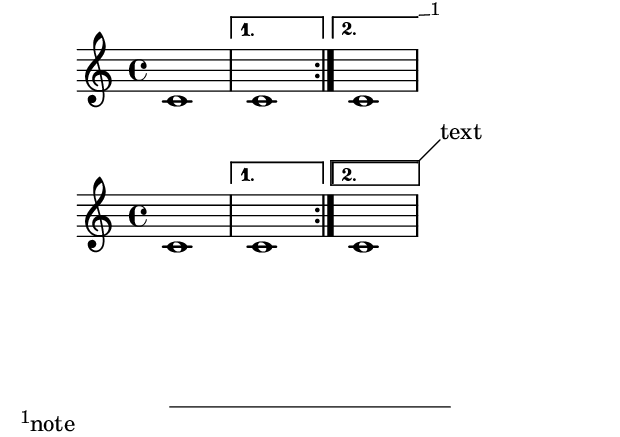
%% Generated by lilypond-book
%% Options: [exampleindent=10.16\mm,indent=0\mm,line-width=160\mm]
\include "lilypond-book-preamble.ly"


% ****************************************************************
% Start cut-&-pastable-section
% ****************************************************************

#(ly:set-option 'eps-box-padding 3.000000)



\paper {
  indent = 0\mm
  line-width = 160\mm
  % offset the left padding, also add 1mm as lilypond creates cropped
  % images with a little space on the right
  line-width = #(- line-width (* mm  3.000000) (* mm 1))
}

\layout {
  
}




% ****************************************************************
% ly snippet:
% ****************************************************************
\sourcefilename "/lilypond-2.24.3/input/regression/annotate-volta-spanner-end.ly"
\sourcefileline 0
\version "2.23.4"

\header {
  texidoc = "Footnotes and balloons also work on volta brackets running
to the end of the piece."
}

#(set-default-paper-size "a7landscape")

\book {
  {
    \repeat volta 2 { c'1 }
    \alternative {
      { c'1 }
      {
        \footnote #'(1 . 0.05) "note" Score.VoltaBracket
        c'1
      }
    }
  }

  \new Score \with {
    \consists Balloon_engraver
  }
  {
    \repeat volta 2 { c'1 }
    \alternative {
      { c'1 }
      {
        \balloonGrobText VoltaBracket #'(2 . 2) "text"
        c'1
      }
    }
  }
}



% ****************************************************************
% end ly snippet
% ****************************************************************
